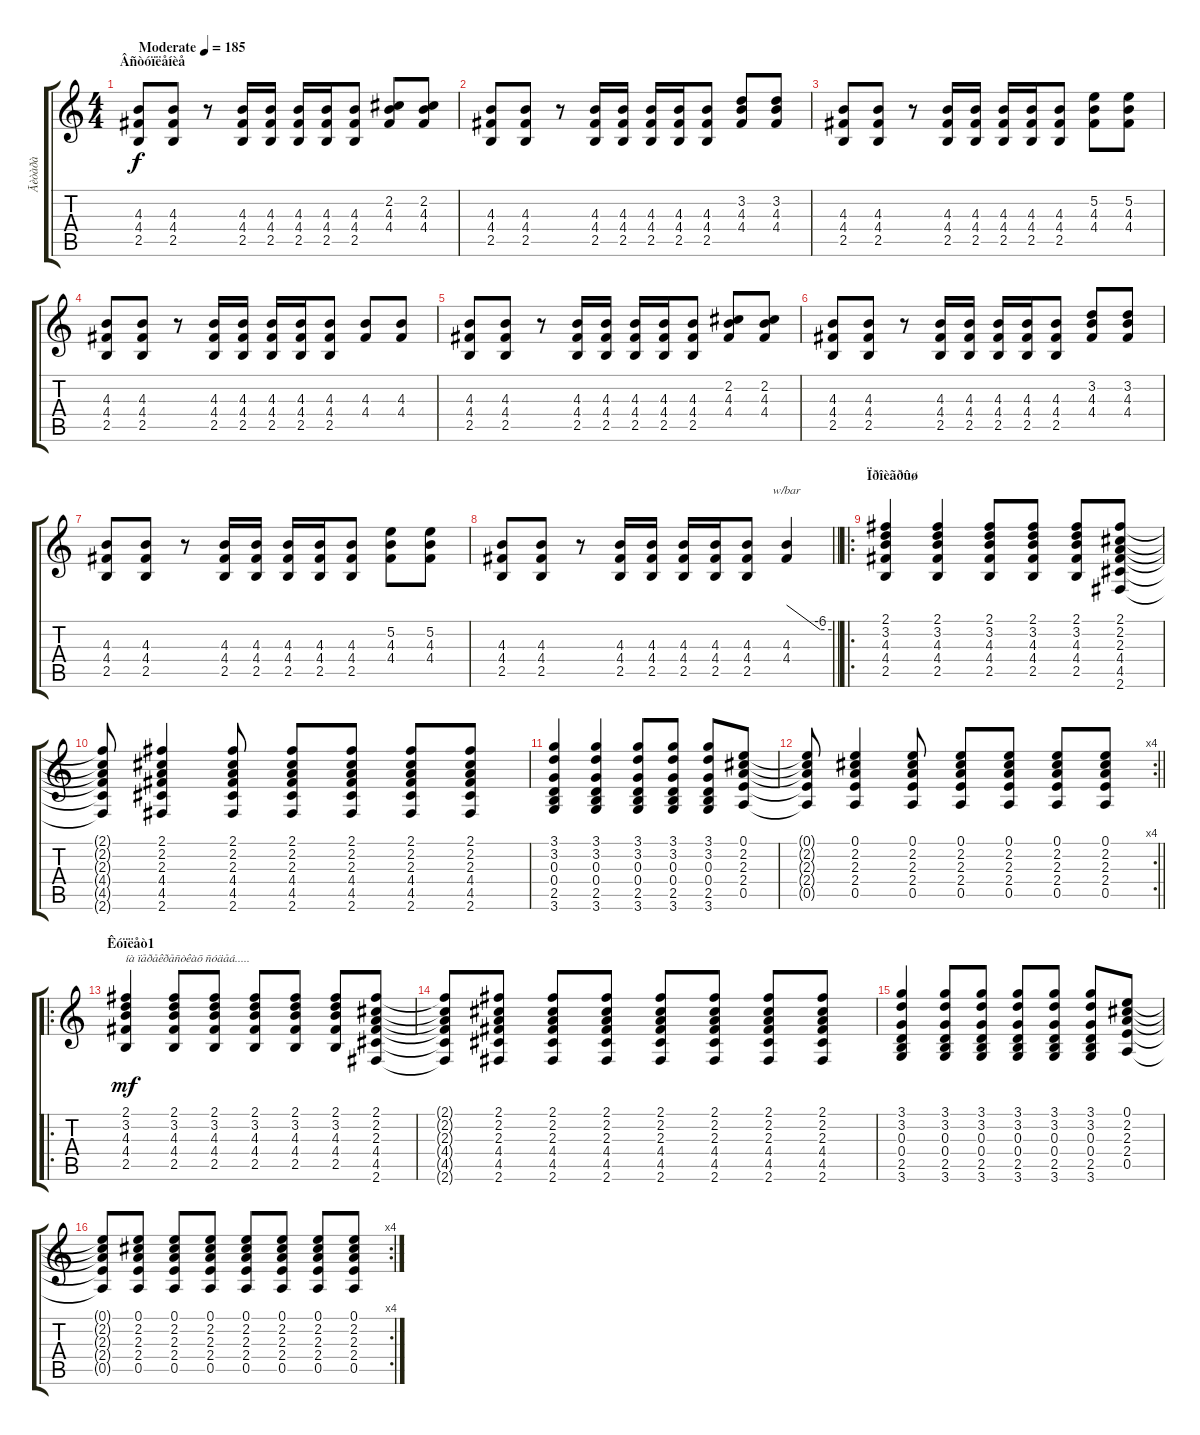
\track ("Ãèòàðà" "Ãèòàðà") {instrument acousticguitarsteel}
\staff {score tabs}
\tuning (E4 B3 G3 D3 A2 E2) {hide}
\ts (4 4)
\section ("" "Âñòóïëåíèå")
\tempo (185 "Moderate")
\clef g2
\ks c
(4.3 4.4 2.5).8{dy f instrument acousticguitarsteel} (4.3 4.4 2.5).8 r.8 (4.3 4.4 2.5).16 (4.3 4.4 2.5).16 (4.3 4.4 2.5).16 (4.3 4.4 2.5).16 (4.3 4.4 2.5).8 (2.2 4.3 4.4).8 (2.2 4.3 4.4).8 |
(4.3 4.4 2.5).8 (4.3 4.4 2.5).8 r.8 (4.3 4.4 2.5).16 (4.3 4.4 2.5).16 (4.3 4.4 2.5).16 (4.3 4.4 2.5).16 (4.3 4.4 2.5).8 (3.2 4.3 4.4).8 (3.2 4.3 4.4).8 |
(4.3 4.4 2.5).8 (4.3 4.4 2.5).8 r.8 (4.3 4.4 2.5).16 (4.3 4.4 2.5).16 (4.3 4.4 2.5).16 (4.3 4.4 2.5).16 (4.3 4.4 2.5).8 (5.2 4.3 4.4).8 (5.2 4.3 4.4).8 |
(4.3 4.4 2.5).8 (4.3 4.4 2.5).8 r.8 (4.3 4.4 2.5).16 (4.3 4.4 2.5).16 (4.3 4.4 2.5).16 (4.3 4.4 2.5).16 (4.3 4.4 2.5).8 (4.3 4.4).8 (4.3 4.4).8 |
(4.3 4.4 2.5).8 (4.3 4.4 2.5).8 r.8 (4.3 4.4 2.5).16 (4.3 4.4 2.5).16 (4.3 4.4 2.5).16 (4.3 4.4 2.5).16 (4.3 4.4 2.5).8 (2.2 4.3 4.4).8 (2.2 4.3 4.4).8 |
(4.3 4.4 2.5).8 (4.3 4.4 2.5).8 r.8 (4.3 4.4 2.5).16 (4.3 4.4 2.5).16 (4.3 4.4 2.5).16 (4.3 4.4 2.5).16 (4.3 4.4 2.5).8 (3.2 4.3 4.4).8 (3.2 4.3 4.4).8 |
(4.3 4.4 2.5).8 (4.3 4.4 2.5).8 r.8 (4.3 4.4 2.5).16 (4.3 4.4 2.5).16 (4.3 4.4 2.5).16 (4.3 4.4 2.5).16 (4.3 4.4 2.5).8 (5.2 4.3 4.4).8 (5.2 4.3 4.4).8 |
\barLineRight lightlight
(4.3 4.4 2.5).8 (4.3 4.4 2.5).8 r.8 (4.3 4.4 2.5).16 (4.3 4.4 2.5).16 (4.3 4.4 2.5).16 (4.3 4.4 2.5).16 (4.3 4.4 2.5).8 (4.3 4.4).4{tbe (custom default 0 0 45 -24 60 -24)} |
\ro
\section ("" "Ïðîèãðûø")
(2.1 3.2 4.3 4.4 2.5).4 (2.1 3.2 4.3 4.4 2.5).4 (2.1 3.2 4.3 4.4 2.5).8 (2.1 3.2 4.3 4.4 2.5).8 (2.1 3.2 4.3 4.4 2.5).8 (2.1 2.2 2.3 4.4 4.5 2.6).8 |
(2.1{t} 2.2{t} 2.3{t} 4.4{t} 4.5{t} 2.6{t}).8 (2.1 2.2 2.3 4.4 4.5 2.6).4 (2.1 2.2 2.3 4.4 4.5 2.6).8 (2.1 2.2 2.3 4.4 4.5 2.6).8 (2.1 2.2 2.3 4.4 4.5 2.6).8 (2.1 2.2 2.3 4.4 4.5 2.6).8 (2.1 2.2 2.3 4.4 4.5 2.6).8 |
(3.1 3.2 0.3 0.4 2.5 3.6).4 (3.1 3.2 0.3 0.4 2.5 3.6).4 (3.1 3.2 0.3 0.4 2.5 3.6).8 (3.1 3.2 0.3 0.4 2.5 3.6).8 (3.1 3.2 0.3 0.4 2.5 3.6).8 (0.1 2.2 2.3 2.4 0.5).8 |
\rc 4
\barLineRight lightlight
(0.1{t} 2.2{t} 2.3{t} 2.4{t} 0.5{t}).8 (0.1 2.2 2.3 2.4 0.5).4 (0.1 2.2 2.3 2.4 0.5).8 (0.1 2.2 2.3 2.4 0.5).8 (0.1 2.2 2.3 2.4 0.5).8 (0.1 2.2 2.3 2.4 0.5).8 (0.1 2.2 2.3 2.4 0.5).8 |
\ro
\section ("" "Êóïëåò1")
(2.1 3.2 4.3 4.4 2.5).4{txt "íà ïåðåêðåñòêàõ ñóäåá....." dy mf} (2.1 3.2 4.3 4.4 2.5).8 (2.1 3.2 4.3 4.4 2.5).8 (2.1 3.2 4.3 4.4 2.5).8 (2.1 3.2 4.3 4.4 2.5).8 (2.1 3.2 4.3 4.4 2.5).8 (2.1 2.2 2.3 4.4 4.5 2.6).8 |
(2.1{t} 2.2{t} 2.3{t} 4.4{t} 4.5{t} 2.6{t}).8 (2.1 2.2 2.3 4.4 4.5 2.6).8 (2.1 2.2 2.3 4.4 4.5 2.6).8 (2.1 2.2 2.3 4.4 4.5 2.6).8 (2.1 2.2 2.3 4.4 4.5 2.6).8 (2.1 2.2 2.3 4.4 4.5 2.6).8 (2.1 2.2 2.3 4.4 4.5 2.6).8 (2.1 2.2 2.3 4.4 4.5 2.6).8 |
(3.1 3.2 0.3 0.4 2.5 3.6).4 (3.1 3.2 0.3 0.4 2.5 3.6).8 (3.1 3.2 0.3 0.4 2.5 3.6).8 (3.1 3.2 0.3 0.4 2.5 3.6).8 (3.1 3.2 0.3 0.4 2.5 3.6).8 (3.1 3.2 0.3 0.4 2.5 3.6).8 (0.1 2.2 2.3 2.4 0.5).8 |
\rc 4
(0.1{t} 2.2{t} 2.3{t} 2.4{t} 0.5{t}).8 (0.1 2.2 2.3 2.4 0.5).8 (0.1 2.2 2.3 2.4 0.5).8 (0.1 2.2 2.3 2.4 0.5).8 (0.1 2.2 2.3 2.4 0.5).8 (0.1 2.2 2.3 2.4 0.5).8 (0.1 2.2 2.3 2.4 0.5).8 (0.1 2.2 2.3 2.4 0.5).8
